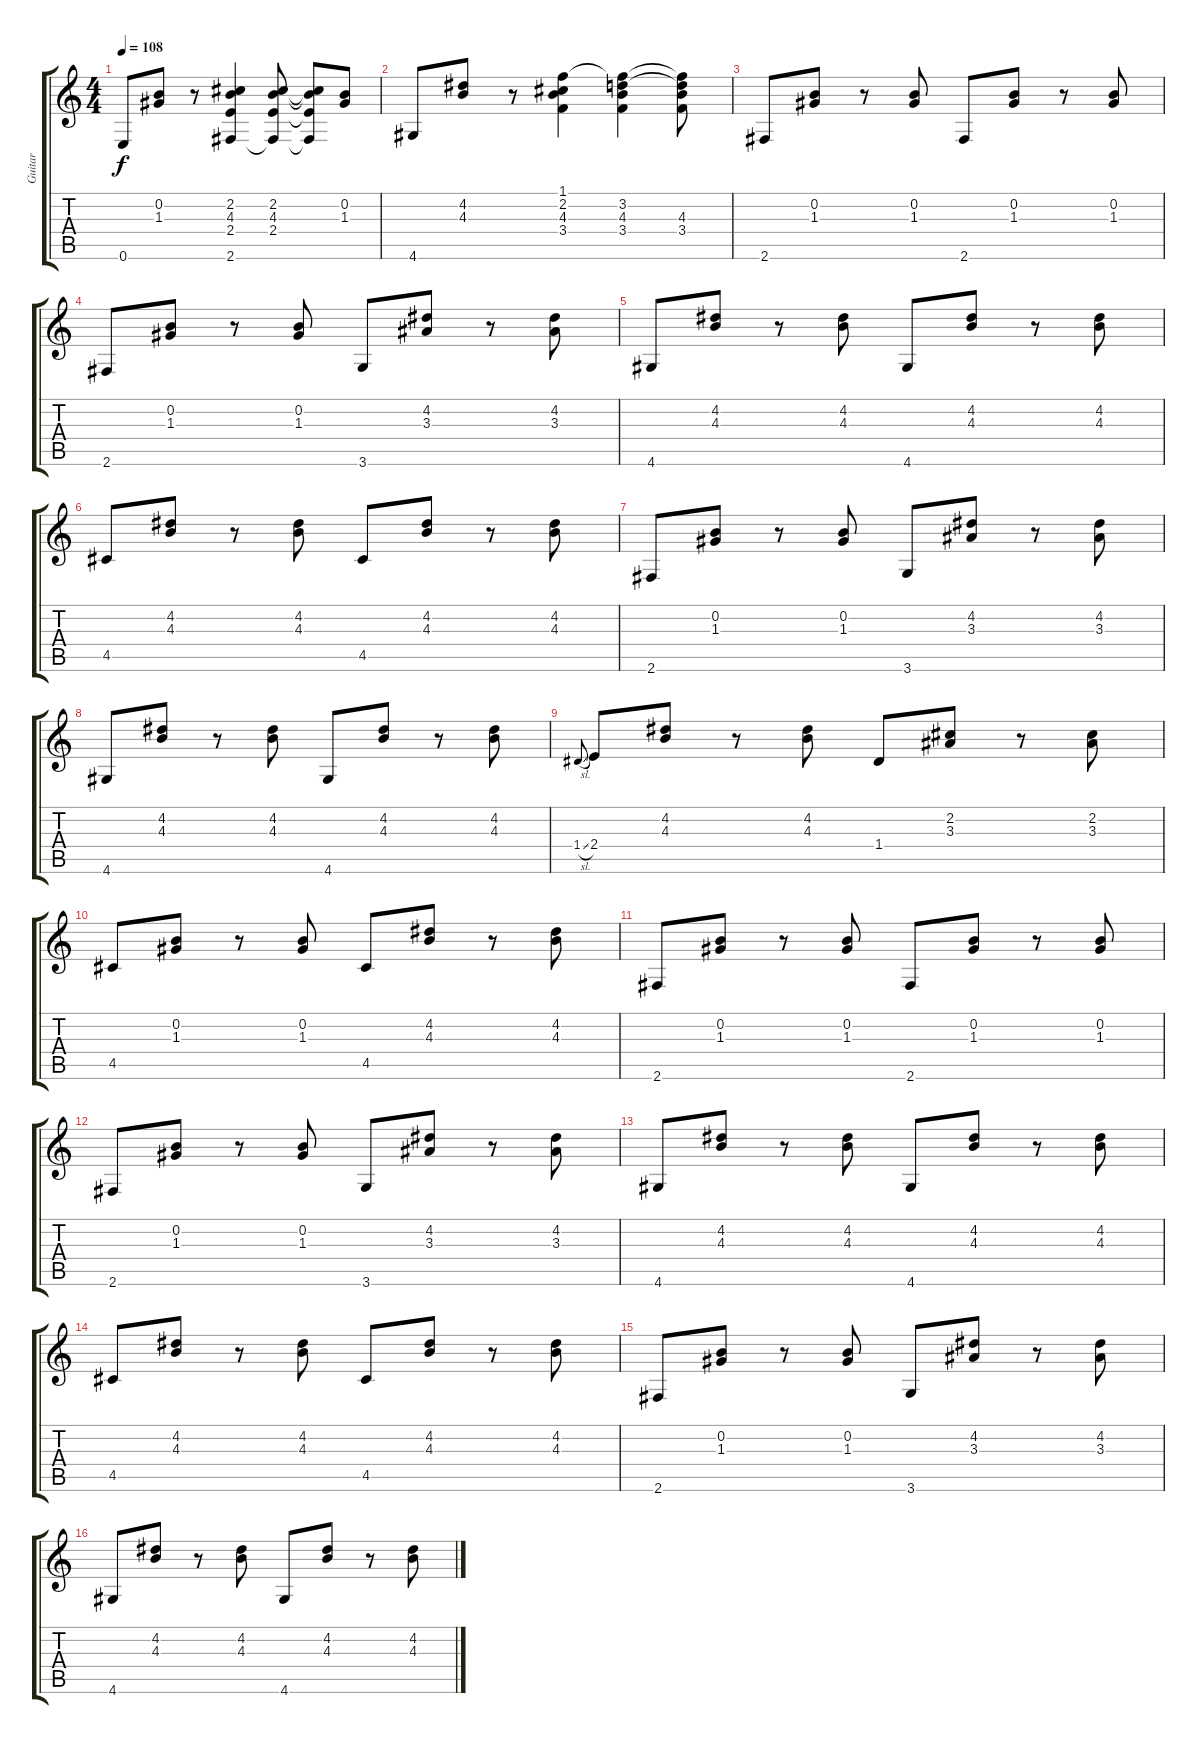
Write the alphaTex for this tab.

\track ("Guitar" "Guitar") {instrument acousticguitarnylon}
\staff {score tabs}
\tuning (E4 B3 G3 D3 A2 E2) {hide}
\ts (4 4)
\tempo 108
\clef g2
\ks c
0.6.8{dy f} (0.2 1.3).8 r.8 (2.2 4.3 2.4 2.6).4 (2.2 4.3 2.4 2.6{t}).8 (2.2{t} 4.3{t} 2.4{t} 2.6{t}).8 (0.2 1.3).8 |
4.6.8 (4.2 4.3).8 r.8 (1.1 2.2 4.3 3.4).4 (1.1{t} 3.2 4.3 3.4).4 (1.1{t} 3.2{t} 4.3 3.4).8 |
2.6.8 (0.2 1.3).8 r.8 (0.2 1.3).8 2.6.8 (0.2 1.3).8 r.8 (0.2 1.3).8 |
2.6.8 (0.2 1.3).8 r.8 (0.2 1.3).8 3.6.8 (4.2 3.3).8 r.8 (4.2 3.3).8 |
4.6.8 (4.2 4.3).8 r.8 (4.2 4.3).8 4.6.8 (4.2 4.3).8 r.8 (4.2 4.3).8 |
4.5.8 (4.2 4.3).8 r.8 (4.2 4.3).8 4.5.8 (4.2 4.3).8 r.8 (4.2 4.3).8 |
2.6.8 (0.2 1.3).8 r.8 (0.2 1.3).8 3.6.8 (4.2 3.3).8 r.8 (4.2 3.3).8 |
4.6.8 (4.2 4.3).8 r.8 (4.2 4.3).8 4.6.8 (4.2 4.3).8 r.8 (4.2 4.3).8 |
1.4{sl}.8{gr onbeat} 2.4.8 (4.2 4.3).8 r.8 (4.2 4.3).8 1.4.8 (2.2 3.3).8 r.8 (2.2 3.3).8 |
4.5.8 (0.2 1.3).8 r.8 (0.2 1.3).8 4.5.8 (4.2 4.3).8 r.8 (4.2 4.3).8 |
2.6.8 (0.2 1.3).8 r.8 (0.2 1.3).8 2.6.8 (0.2 1.3).8 r.8 (0.2 1.3).8 |
2.6.8 (0.2 1.3).8 r.8 (0.2 1.3).8 3.6.8 (4.2 3.3).8 r.8 (4.2 3.3).8 |
4.6.8 (4.2 4.3).8 r.8 (4.2 4.3).8 4.6.8 (4.2 4.3).8 r.8 (4.2 4.3).8 |
4.5.8 (4.2 4.3).8 r.8 (4.2 4.3).8 4.5.8 (4.2 4.3).8 r.8 (4.2 4.3).8 |
2.6.8 (0.2 1.3).8 r.8 (0.2 1.3).8 3.6.8 (4.2 3.3).8 r.8 (4.2 3.3).8 |
4.6.8 (4.2 4.3).8 r.8 (4.2 4.3).8 4.6.8 (4.2 4.3).8 r.8 (4.2 4.3).8
